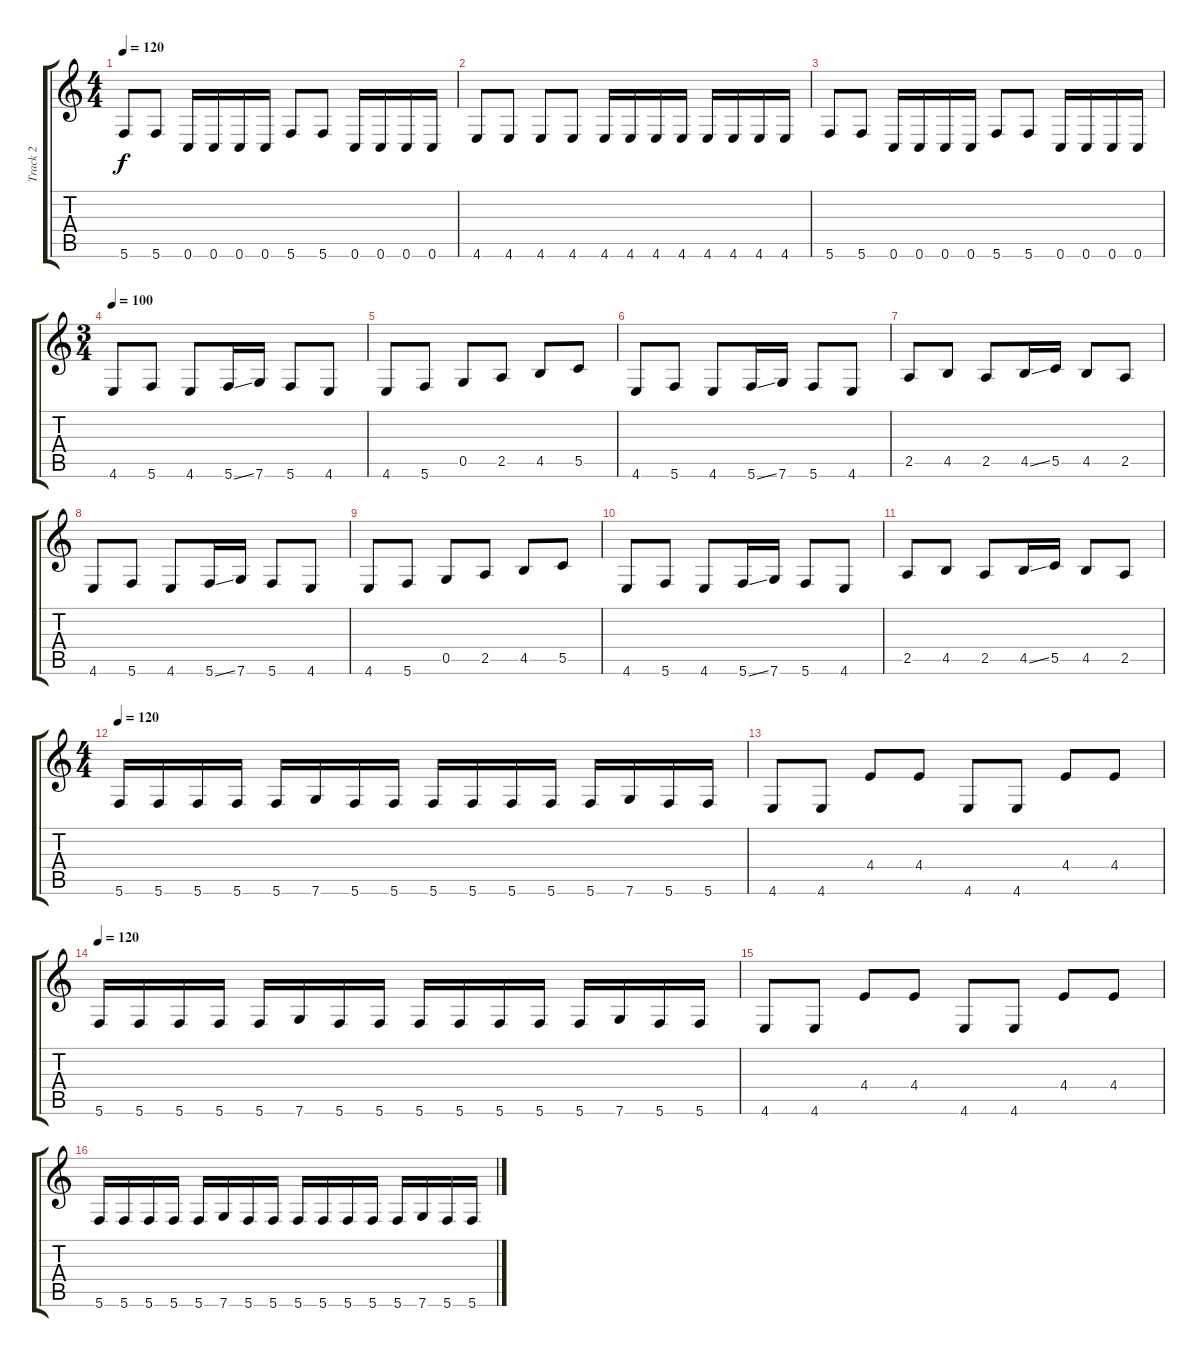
\track ("Track 2" "Track 2") {instrument overdrivenguitar}
\staff {score tabs}
\tuning (D4 A3 F3 C3 G2 C2) {hide}
\ts (4 4)
\tempo 120
\clef g2
\ks c
5.6.8{dy f} 5.6.8 0.6.16 0.6.16 0.6.16 0.6.16 5.6.8 5.6.8 0.6.16 0.6.16 0.6.16 0.6.16 |
4.6.8 4.6.8 4.6.8 4.6.8 4.6.16 4.6.16 4.6.16 4.6.16 4.6.16 4.6.16 4.6.16 4.6.16 |
5.6.8 5.6.8 0.6.16 0.6.16 0.6.16 0.6.16 5.6.8 5.6.8 0.6.16 0.6.16 0.6.16 0.6.16 |
\ts (3 4)
\tempo 100
4.6.8 5.6.8 4.6.8 5.6{ss}.16 7.6.16 5.6.8 4.6.8 |
4.6.8 5.6.8 0.5.8 2.5.8 4.5.8 5.5.8 |
4.6.8 5.6.8 4.6.8 5.6{ss}.16 7.6.16 5.6.8 4.6.8 |
2.5.8 4.5.8 2.5.8 4.5{ss}.16 5.5.16 4.5.8 2.5.8 |
4.6.8 5.6.8 4.6.8 5.6{ss}.16 7.6.16 5.6.8 4.6.8 |
4.6.8 5.6.8 0.5.8 2.5.8 4.5.8 5.5.8 |
4.6.8 5.6.8 4.6.8 5.6{ss}.16 7.6.16 5.6.8 4.6.8 |
2.5.8 4.5.8 2.5.8 4.5{ss}.16 5.5.16 4.5.8 2.5.8 |
\ts (4 4)
\tempo 120
5.6.16 5.6.16 5.6.16 5.6.16 5.6.16 7.6.16 5.6.16 5.6.16 5.6.16 5.6.16 5.6.16 5.6.16 5.6.16 7.6.16 5.6.16 5.6.16 |
4.6.8 4.6.8 4.4.8 4.4.8 4.6.8 4.6.8 4.4.8 4.4.8 |
\tempo 120
5.6.16 5.6.16 5.6.16 5.6.16 5.6.16 7.6.16 5.6.16 5.6.16 5.6.16 5.6.16 5.6.16 5.6.16 5.6.16 7.6.16 5.6.16 5.6.16 |
4.6.8 4.6.8 4.4.8 4.4.8 4.6.8 4.6.8 4.4.8 4.4.8 |
5.6.16 5.6.16 5.6.16 5.6.16 5.6.16 7.6.16 5.6.16 5.6.16 5.6.16 5.6.16 5.6.16 5.6.16 5.6.16 7.6.16 5.6.16 5.6.16
